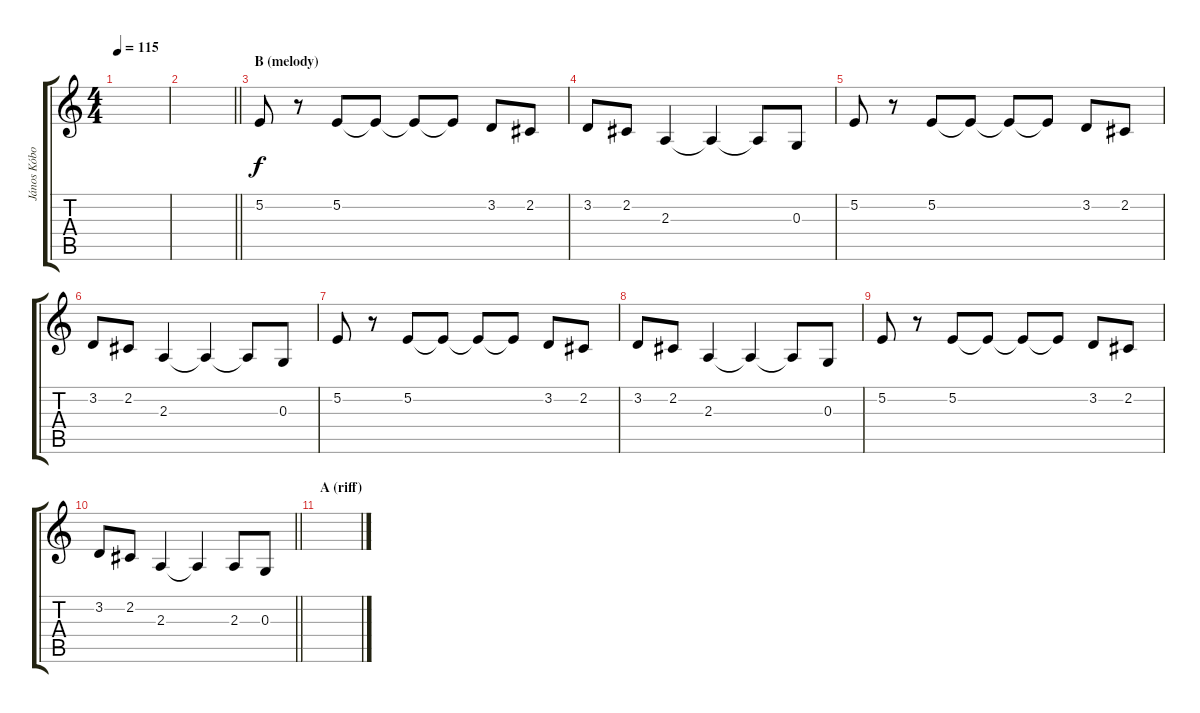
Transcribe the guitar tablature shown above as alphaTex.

\track ("János Kóbor \"Mecky\" (Vocal)" "János Kóbo") {instrument oboe}
\staff {score tabs}
\tuning (E4 B3 G3 D3 A2 E2) {hide}
\ts (4 4)
\tempo 115
\clef g2
\ks c
|
\barLineRight lightlight
|
\section ("" "B (melody)")
5.2.8 r.8 5.2.8 5.2{t}.8 5.2{t}.8 5.2{t}.8 3.2.8 2.2.8 |
3.2.8 2.2.8 2.3.4 2.3{t}.4 2.3{t}.8 0.3.8 |
5.2.8 r.8 5.2.8 5.2{t}.8 5.2{t}.8 5.2{t}.8 3.2.8 2.2.8 |
3.2.8 2.2.8 2.3.4 2.3{t}.4 2.3{t}.8 0.3.8 |
5.2.8 r.8 5.2.8 5.2{t}.8 5.2{t}.8 5.2{t}.8 3.2.8 2.2.8 |
3.2.8 2.2.8 2.3.4 2.3{t}.4 2.3{t}.8 0.3.8 |
5.2.8 r.8 5.2.8 5.2{t}.8 5.2{t}.8 5.2{t}.8 3.2.8 2.2.8 |
\barLineRight lightlight
3.2.8 2.2.8 2.3.4 2.3{t}.4 2.3.8 0.3.8 |
\section ("" "A (riff)")
